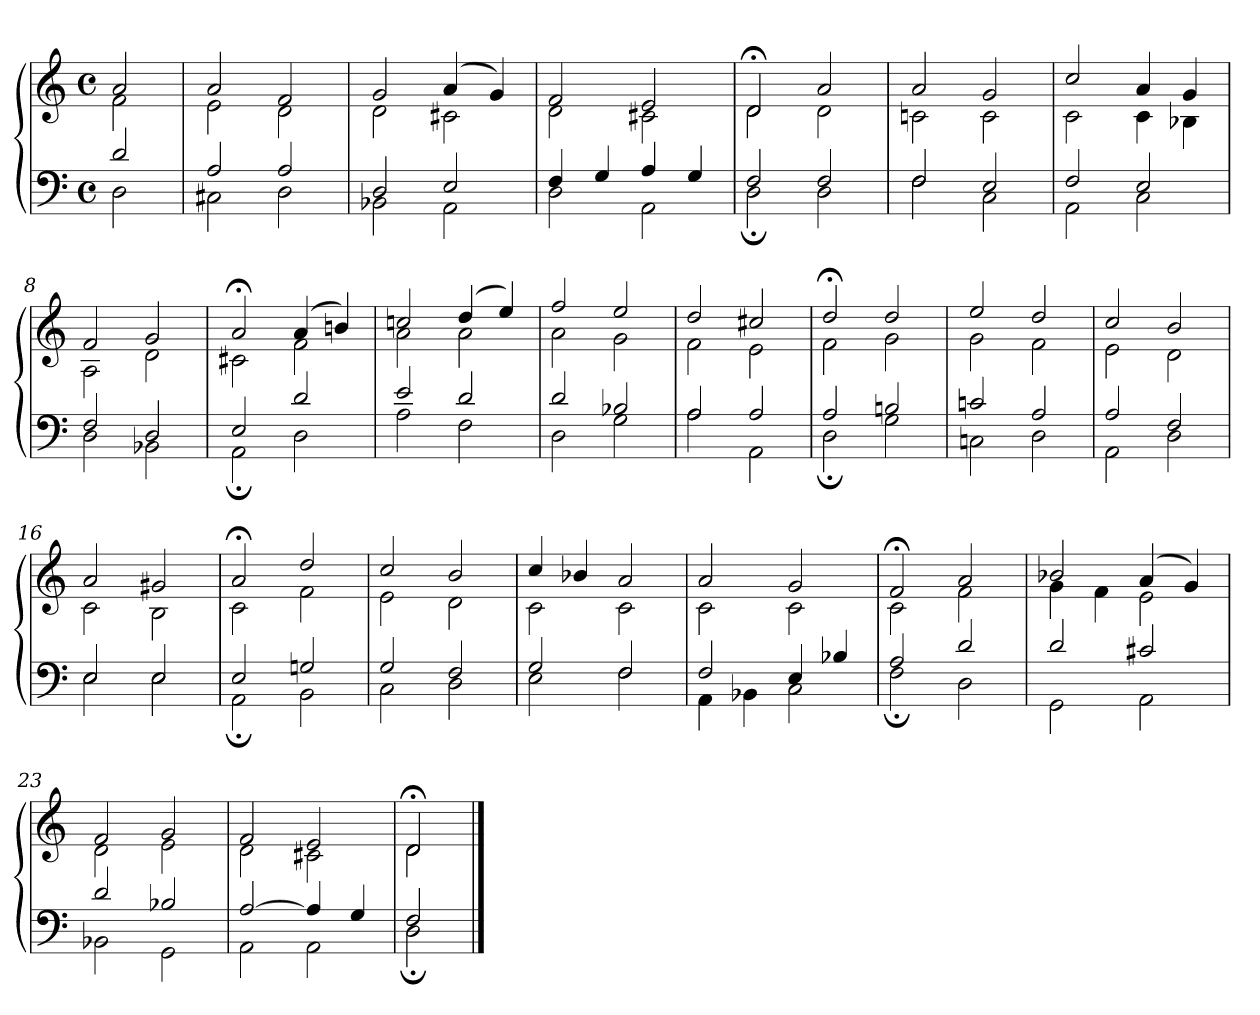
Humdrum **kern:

**kern	**kern
*part1	*part1
*staff2	*staff1
*clefF4	*clefG2
*M4/4	*M4/4
*met(c)	*met(c)
=1	=1
*^	*^
2d	2D	2a	2f
=2	=2	=2	=2
2A	2C#X	2a	2e
2A	2D	2f	2d
=3	=3	=3	=3
2D	2BB-X	2g	2d
2E	2AA	(4a	2c#X
.	.	4g)	.
=4	=4	=4	=4
4F	2D	2f	2d
4G	.	.	.
4A	2AA	2e	2c#X
4G	.	.	.
=5	=5	=5	=5
2F	2D;	2d;<	2d
2F	2D	2a	2d
=6	=6	=6	=6
2F	2F	2a	2cn
2E	2C	2g	2c
=7	=7	=7	=7
2F	2AA	2cc	2c
2E	2C	4a	4c
.	.	4g	4B-X
=8	=8	=8	=8
2F	2D	2f	2A
2D	2BB-X	2g	2d
=9	=9	=9	=9
2E	2AA;	2a;<	2c#X
2d	2D	(4a	2f
.	.	4bn)	.
!!LO:LB:g=z	!!
=10	=10	=10	=10
2e	2A	2ccn	2a
2d	2F	(4dd	2a
.	.	4ee)	.
=11	=11	=11	=11
2d	2D	2ff	2a
2B-X	2G	2ee	2g
=12	=12	=12	=12
2A	2A	2dd	2f
2A	2AA	2cc#X	2e
=13	=13	=13	=13
2A	2D;	2dd;<	2f
2Bn	2G	2dd	2g
=14	=14	=14	=14
2cn	2Cn	2ee	2g
2A	2D	2dd	2f
=15	=15	=15	=15
2A	2AA	2cc	2e
2F	2D	2b	2d
=16	=16	=16	=16
2E	2E	2a	2c
2E	2E	2g#X	2B
=17	=17	=17	=17
2E	2AA;	2a;<	2c
2Gn	2BB	2dd	2f
=18	=18	=18	=18
2G	2C	2cc	2e
2F	2D	2b	2d
!!LO:LB:g=z	!!
=19	=19	=19	=19
2G	2E	4cc	2c
.	.	4b-X	.
2F	2F	2a	2c
=20	=20	=20	=20
2F	4AA	2a	2c
.	4BB-X	.	.
4E	2C	2g	2c
4B-X	.	.	.
=21	=21	=21	=21
2A	2F;	2f;<	2c
2d	2D	2a	2f
=22	=22	=22	=22
2d	2GG	2b-X	4g
.	.	.	4f
2c#X	2AA	(4a	2e
.	.	4g)	.
=23	=23	=23	=23
2d	2BB-X	2f	2d
2B-X	2GG	2g	2e
=24	=24	=24	=24
[2A	2AA	2f	2d
4A]	2AA	2e	2c#X
4G	.	.	.
=25	=25	=25	=25
2F	2D;	2d;<	2d
*v	*v	*	*
*	*v	*v
==	==
*-	*-
